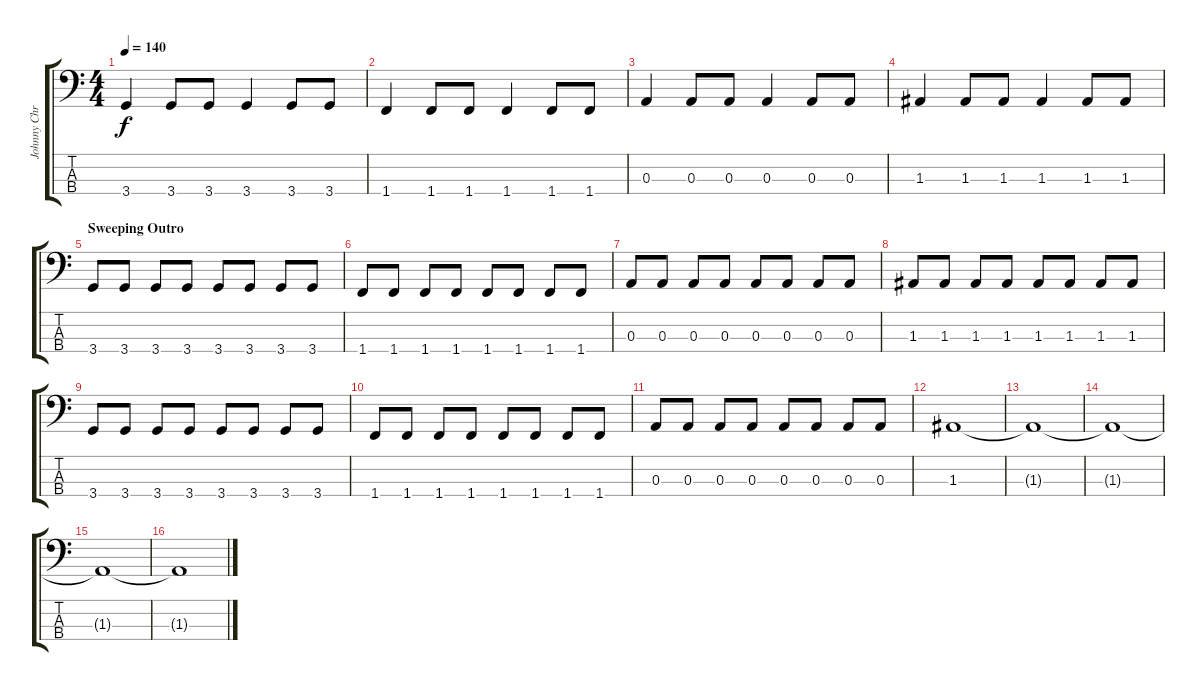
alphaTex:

\track ("Johnny Christ" "Johnny Chr") {instrument electricbassfinger}
\staff {score tabs}
\tuning (G2 D2 A1 E1) {hide}
\ts (4 4)
\tempo 140
\clef f4
\ks c
3.4.4{dy f} 3.4.8 3.4.8 3.4.4 3.4.8 3.4.8 |
1.4.4 1.4.8 1.4.8 1.4.4 1.4.8 1.4.8 |
0.3.4 0.3.8 0.3.8 0.3.4 0.3.8 0.3.8 |
1.3.4 1.3.8 1.3.8 1.3.4 1.3.8 1.3.8 |
\section ("" "Sweeping Outro")
3.4.8 3.4.8 3.4.8 3.4.8 3.4.8 3.4.8 3.4.8 3.4.8 |
1.4.8 1.4.8 1.4.8 1.4.8 1.4.8 1.4.8 1.4.8 1.4.8 |
0.3.8 0.3.8 0.3.8 0.3.8 0.3.8 0.3.8 0.3.8 0.3.8 |
1.3.8 1.3.8 1.3.8 1.3.8 1.3.8 1.3.8 1.3.8 1.3.8 |
3.4.8 3.4.8 3.4.8 3.4.8 3.4.8 3.4.8 3.4.8 3.4.8 |
1.4.8 1.4.8 1.4.8 1.4.8 1.4.8 1.4.8 1.4.8 1.4.8 |
0.3.8 0.3.8 0.3.8 0.3.8 0.3.8 0.3.8 0.3.8 0.3.8 |
1.3.1 |
1.3{t}.1 |
1.3{t}.1 |
1.3{t}.1 |
1.3{t}.1
